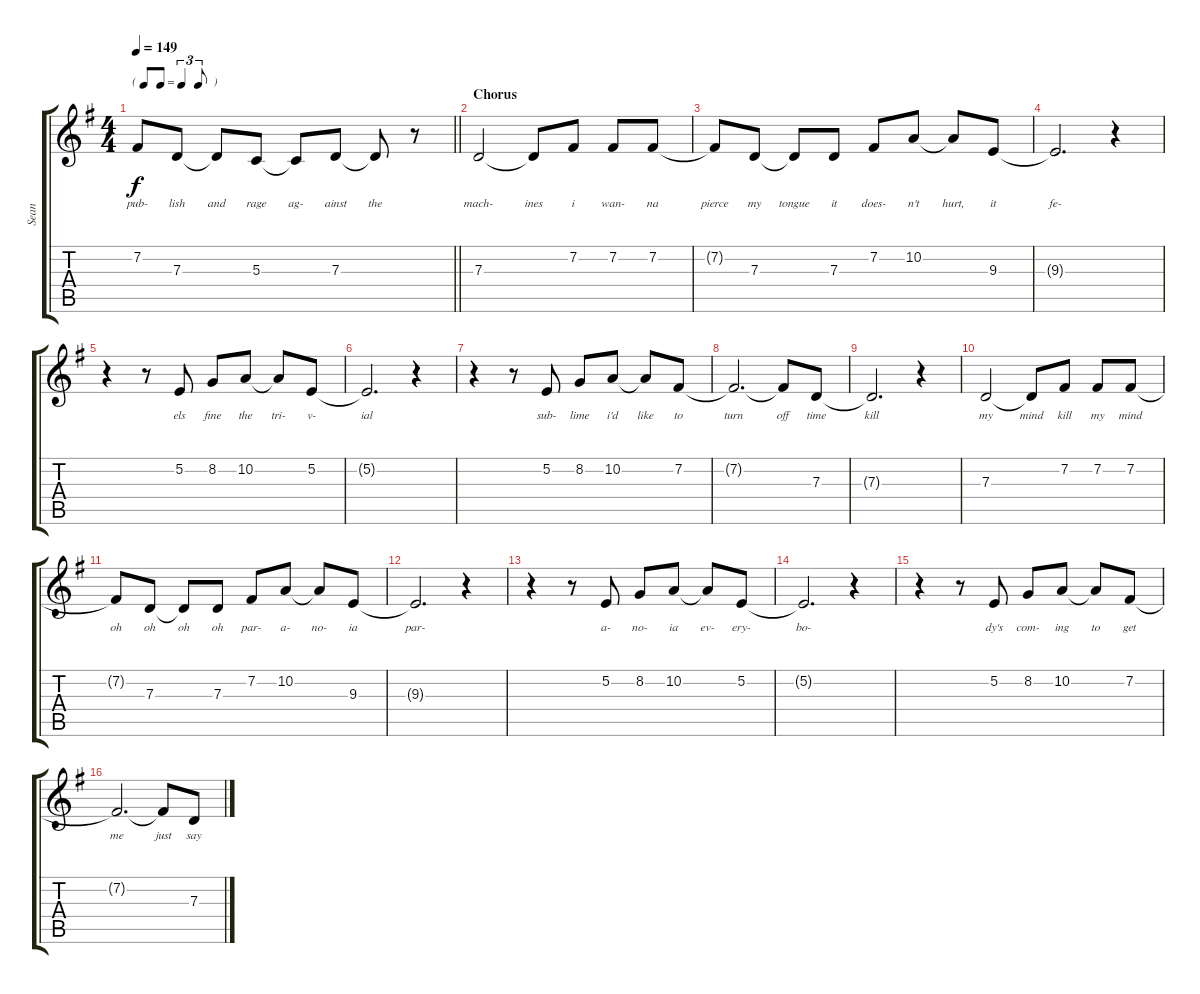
\track ("Sean" "Sean") {instrument tenorsax}
\staff {score tabs}
\tuning (E4 B3 G3 D3 A2 E2) {hide}
\ts (4 4)
\tf triplet8th
\tempo 149
\clef g2
\barLineRight lightlight
\ks g
7.2{t}.8{lyrics (0 "pub-") lyrics (1 "") lyrics (2 "") lyrics (3 "") lyrics (4 "") dy f} 7.3.8{lyrics (0 "lish") lyrics (1 "") lyrics (2 "") lyrics (3 "") lyrics (4 "")} 7.3{t}.8{lyrics (0 "and") lyrics (1 "") lyrics (2 "") lyrics (3 "") lyrics (4 "")} 5.3.8{lyrics (0 "rage") lyrics (1 "") lyrics (2 "") lyrics (3 "") lyrics (4 "")} 5.3{t}.8{lyrics (0 "ag-") lyrics (1 "") lyrics (2 "") lyrics (3 "") lyrics (4 "")} 7.3.8{lyrics (0 "ainst") lyrics (1 "") lyrics (2 "") lyrics (3 "") lyrics (4 "")} 7.3{t}.8{lyrics (0 "the") lyrics (1 "") lyrics (2 "") lyrics (3 "") lyrics (4 "")} r.8 |
\section ("" "Chorus")
7.3.2{lyrics (0 "mach-") lyrics (1 "") lyrics (2 "") lyrics (3 "") lyrics (4 "")} 7.3{t}.8{lyrics (0 "ines") lyrics (1 "") lyrics (2 "") lyrics (3 "") lyrics (4 "")} 7.2.8{lyrics (0 "i") lyrics (1 "") lyrics (2 "") lyrics (3 "") lyrics (4 "")} 7.2.8{lyrics (0 "wan-") lyrics (1 "") lyrics (2 "") lyrics (3 "") lyrics (4 "")} 7.2.8{lyrics (0 "na") lyrics (1 "") lyrics (2 "") lyrics (3 "") lyrics (4 "")} |
7.2{t}.8{lyrics (0 "pierce") lyrics (1 "") lyrics (2 "") lyrics (3 "") lyrics (4 "")} 7.3.8{lyrics (0 "my") lyrics (1 "") lyrics (2 "") lyrics (3 "") lyrics (4 "")} 7.3{t}.8{lyrics (0 "tongue") lyrics (1 "") lyrics (2 "") lyrics (3 "") lyrics (4 "")} 7.3.8{lyrics (0 "it") lyrics (1 "") lyrics (2 "") lyrics (3 "") lyrics (4 "")} 7.2.8{lyrics (0 "does-") lyrics (1 "") lyrics (2 "") lyrics (3 "") lyrics (4 "")} 10.2.8{lyrics (0 "n't") lyrics (1 "") lyrics (2 "") lyrics (3 "") lyrics (4 "")} 10.2{t}.8{lyrics (0 "hurt,") lyrics (1 "") lyrics (2 "") lyrics (3 "") lyrics (4 "")} 9.3.8{lyrics (0 "it") lyrics (1 "") lyrics (2 "") lyrics (3 "") lyrics (4 "")} |
9.3{t}.2{d lyrics (0 "fe-") lyrics (1 "") lyrics (2 "") lyrics (3 "") lyrics (4 "")} r.4 |
r.4 r.8 5.2.8{lyrics (0 "els") lyrics (1 "") lyrics (2 "") lyrics (3 "") lyrics (4 "")} 8.2.8{lyrics (0 "fine") lyrics (1 "") lyrics (2 "") lyrics (3 "") lyrics (4 "")} 10.2.8{lyrics (0 "the") lyrics (1 "") lyrics (2 "") lyrics (3 "") lyrics (4 "")} 10.2{t}.8{lyrics (0 "tri-") lyrics (1 "") lyrics (2 "") lyrics (3 "") lyrics (4 "")} 5.2.8{lyrics (0 "v-") lyrics (1 "") lyrics (2 "") lyrics (3 "") lyrics (4 "")} |
5.2{t}.2{d lyrics (0 "ial") lyrics (1 "") lyrics (2 "") lyrics (3 "") lyrics (4 "")} r.4 |
r.4 r.8 5.2.8{lyrics (0 "sub-") lyrics (1 "") lyrics (2 "") lyrics (3 "") lyrics (4 "")} 8.2.8{lyrics (0 "lime") lyrics (1 "") lyrics (2 "") lyrics (3 "") lyrics (4 "")} 10.2.8{lyrics (0 "i'd") lyrics (1 "") lyrics (2 "") lyrics (3 "") lyrics (4 "")} 10.2{t}.8{lyrics (0 "like") lyrics (1 "") lyrics (2 "") lyrics (3 "") lyrics (4 "")} 7.2.8{lyrics (0 "to") lyrics (1 "") lyrics (2 "") lyrics (3 "") lyrics (4 "")} |
7.2{t}.2{d lyrics (0 "turn") lyrics (1 "") lyrics (2 "") lyrics (3 "") lyrics (4 "")} 7.2{t}.8{lyrics (0 "off") lyrics (1 "") lyrics (2 "") lyrics (3 "") lyrics (4 "")} 7.3.8{lyrics (0 "time") lyrics (1 "") lyrics (2 "") lyrics (3 "") lyrics (4 "")} |
7.3{t}.2{d lyrics (0 "kill") lyrics (1 "") lyrics (2 "") lyrics (3 "") lyrics (4 "")} r.4 |
7.3.2{lyrics (0 "my") lyrics (1 "") lyrics (2 "") lyrics (3 "") lyrics (4 "")} 7.3{t}.8{lyrics (0 "mind") lyrics (1 "") lyrics (2 "") lyrics (3 "") lyrics (4 "")} 7.2.8{lyrics (0 "kill") lyrics (1 "") lyrics (2 "") lyrics (3 "") lyrics (4 "")} 7.2.8{lyrics (0 "my") lyrics (1 "") lyrics (2 "") lyrics (3 "") lyrics (4 "")} 7.2.8{lyrics (0 "mind") lyrics (1 "") lyrics (2 "") lyrics (3 "") lyrics (4 "")} |
7.2{t}.8{lyrics (0 "oh") lyrics (1 "") lyrics (2 "") lyrics (3 "") lyrics (4 "")} 7.3.8{lyrics (0 "oh") lyrics (1 "") lyrics (2 "") lyrics (3 "") lyrics (4 "")} 7.3{t}.8{lyrics (0 "oh") lyrics (1 "") lyrics (2 "") lyrics (3 "") lyrics (4 "")} 7.3.8{lyrics (0 "oh") lyrics (1 "") lyrics (2 "") lyrics (3 "") lyrics (4 "")} 7.2.8{lyrics (0 "par-") lyrics (1 "") lyrics (2 "") lyrics (3 "") lyrics (4 "")} 10.2.8{lyrics (0 "a-") lyrics (1 "") lyrics (2 "") lyrics (3 "") lyrics (4 "")} 10.2{t}.8{lyrics (0 "no-") lyrics (1 "") lyrics (2 "") lyrics (3 "") lyrics (4 "")} 9.3.8{lyrics (0 "ia") lyrics (1 "") lyrics (2 "") lyrics (3 "") lyrics (4 "")} |
9.3{t}.2{d lyrics (0 "par-") lyrics (1 "") lyrics (2 "") lyrics (3 "") lyrics (4 "")} r.4 |
r.4 r.8 5.2.8{lyrics (0 "a-") lyrics (1 "") lyrics (2 "") lyrics (3 "") lyrics (4 "")} 8.2.8{lyrics (0 "no-") lyrics (1 "") lyrics (2 "") lyrics (3 "") lyrics (4 "")} 10.2.8{lyrics (0 "ia") lyrics (1 "") lyrics (2 "") lyrics (3 "") lyrics (4 "")} 10.2{t}.8{lyrics (0 "ev-") lyrics (1 "") lyrics (2 "") lyrics (3 "") lyrics (4 "")} 5.2.8{lyrics (0 "ery-") lyrics (1 "") lyrics (2 "") lyrics (3 "") lyrics (4 "")} |
5.2{t}.2{d lyrics (0 "bo-") lyrics (1 "") lyrics (2 "") lyrics (3 "") lyrics (4 "")} r.4 |
r.4 r.8 5.2.8{lyrics (0 "dy's") lyrics (1 "") lyrics (2 "") lyrics (3 "") lyrics (4 "")} 8.2.8{lyrics (0 "com-") lyrics (1 "") lyrics (2 "") lyrics (3 "") lyrics (4 "")} 10.2.8{lyrics (0 "ing") lyrics (1 "") lyrics (2 "") lyrics (3 "") lyrics (4 "")} 10.2{t}.8{lyrics (0 "to") lyrics (1 "") lyrics (2 "") lyrics (3 "") lyrics (4 "")} 7.2.8{lyrics (0 "get") lyrics (1 "") lyrics (2 "") lyrics (3 "") lyrics (4 "")} |
7.2{t}.2{d lyrics (0 "me") lyrics (1 "") lyrics (2 "") lyrics (3 "") lyrics (4 "")} 7.2{t}.8{lyrics (0 "just") lyrics (1 "") lyrics (2 "") lyrics (3 "") lyrics (4 "")} 7.3.8{lyrics (0 "say") lyrics (1 "") lyrics (2 "") lyrics (3 "") lyrics (4 "")}
